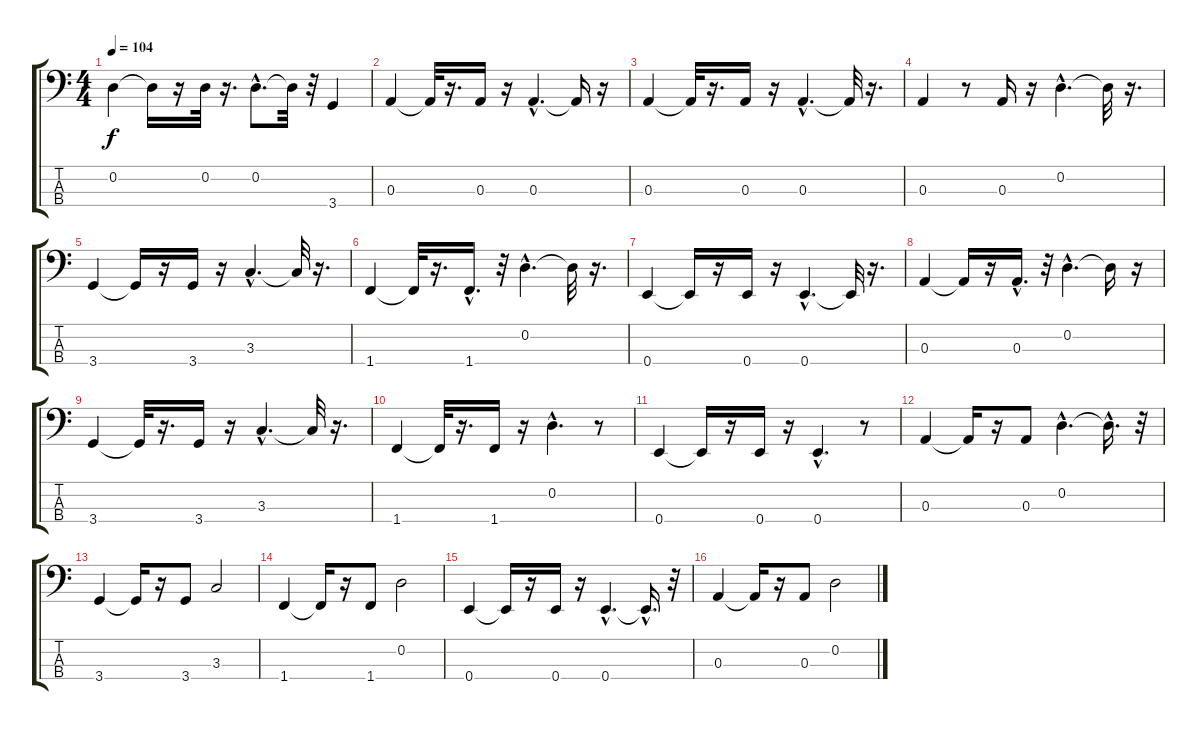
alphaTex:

\track "" {instrument electricbassfinger}
\staff {score tabs}
\tuning (G2 D2 A1 E1) {hide}
\ts (4 4)
\tempo 104
\clef f4
\ks c
0.2.4{dy f} 0.2{t}.16 r.16 0.2.32 r.16{d} 0.2{hac}.8{d} 0.2{t}.32 r.32 3.4.4 |
0.3.4 0.3{t}.32 r.16{d} 0.3.16 r.16 0.3{hac}.4{d} 0.3{t}.16 r.16 |
0.3.4 0.3{t}.32 r.16{d} 0.3.16 r.16 0.3{hac}.4{d} 0.3{t}.32 r.16{d} |
0.3.4 r.8 0.3.16 r.16 0.2{hac}.4{d} 0.2{t}.32 r.16{d} |
3.4.4 3.4{t}.16 r.16 3.4.16 r.16 3.3{hac}.4{d} 3.3{t}.32 r.16{d} |
1.4.4 1.4{t}.32 r.16{d} 1.4{hac}.16{d} r.32 0.2{hac}.4{d} 0.2{t}.32 r.16{d} |
0.4.4 0.4{t}.16 r.16 0.4.16 r.16 0.4{hac}.4{d} 0.4{t}.32 r.16{d} |
0.3.4 0.3{t}.16 r.16 0.3{hac}.16{d} r.32 0.2{hac}.4{d} 0.2{t}.16 r.16 |
3.4.4 3.4{t}.32 r.16{d} 3.4.16 r.16 3.3{hac}.4{d} 3.3{t}.32 r.16{d} |
1.4.4 1.4{t}.32 r.16{d} 1.4.16 r.16 0.2{hac}.4{d} r.8 |
0.4.4 0.4{t}.16 r.16 0.4.16 r.16 0.4{hac}.4{d} r.8 |
0.3.4 0.3{t}.16 r.16 0.3.8 0.2{hac}.4{d} 0.2{hac t}.16{d} r.32 |
3.4.4 3.4{t}.16 r.16 3.4.8 3.3.2 |
1.4.4 1.4{t}.16 r.16 1.4.8 0.2.2 |
0.4.4 0.4{t}.16 r.16 0.4.16 r.16 0.4{hac}.4{d} 0.4{hac t}.16{d} r.32 |
0.3.4 0.3{t}.16 r.16 0.3.8 0.2.2
